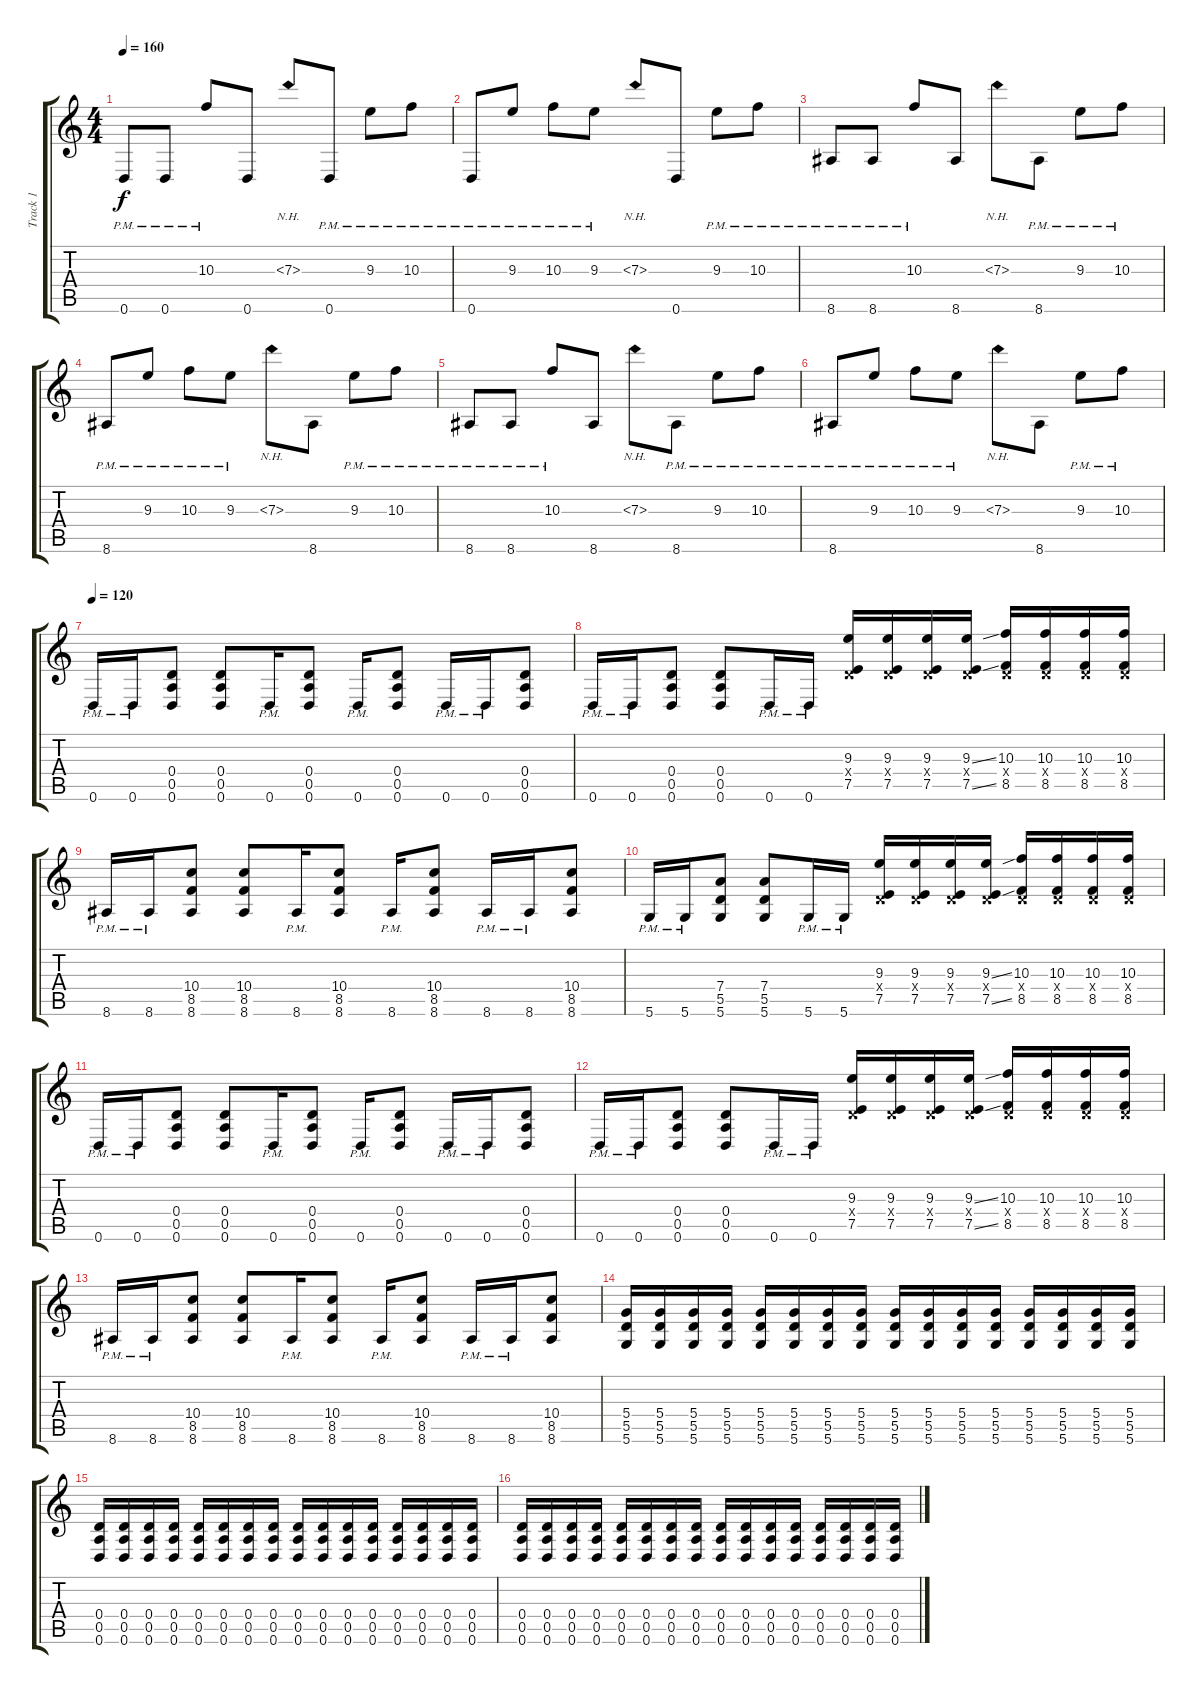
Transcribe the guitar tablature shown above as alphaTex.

\track ("Track 1" "Track 1") {instrument distortionguitar}
\staff {score tabs}
\tuning (E4 B3 G3 D3 A2 D2) {hide}
\ts (4 4)
\tempo 160
\clef g2
\ks c
0.6{pm}.8{dy f} 0.6{pm}.8 10.3{pm}.8 0.6.8 7.3{nh}.8 0.6{pm}.8 9.3{pm}.8 10.3{pm}.8 |
0.6{pm}.8 9.3{pm}.8 10.3{pm}.8 9.3{pm}.8 7.3{nh}.8 0.6.8 9.3{pm}.8 10.3{pm}.8 |
8.6{pm}.8 8.6{pm}.8 10.3{pm}.8 8.6.8 7.3{nh}.8 8.6{pm}.8 9.3{pm}.8 10.3{pm}.8 |
8.6{pm}.8 9.3{pm}.8 10.3{pm}.8 9.3{pm}.8 7.3{nh}.8 8.6.8 9.3{pm}.8 10.3{pm}.8 |
8.6{pm}.8 8.6{pm}.8 10.3{pm}.8 8.6.8 7.3{nh}.8 8.6{pm}.8 9.3{pm}.8 10.3{pm}.8 |
8.6{pm}.8 9.3{pm}.8 10.3{pm}.8 9.3{pm}.8 7.3{nh}.8 8.6.8 9.3{pm}.8 10.3{pm}.8 |
\tempo 120
0.6{pm}.16 0.6{pm}.16 (0.4 0.5 0.6).8 (0.4 0.5 0.6).8 0.6{pm}.16 (0.4 0.5 0.6).8 0.6{pm}.16 (0.4 0.5 0.6).8 0.6{pm}.16 0.6{pm}.16 (0.4 0.5 0.6).8 |
0.6{pm}.16 0.6{pm}.16 (0.4 0.5 0.6).8 (0.4 0.5 0.6).8 0.6{pm}.16 0.6{pm}.16 (9.3 0.4{x} 7.5).16 (9.3 0.4{x} 7.5).16 (9.3 0.4{x} 7.5).16 (9.3{ss} 0.4{x} 7.5{ss}).16 (10.3 0.4{x} 8.5).16 (10.3 0.4{x} 8.5).16 (10.3 0.4{x} 8.5).16 (10.3 0.4{x} 8.5).16 |
8.6{pm}.16 8.6{pm}.16 (10.4 8.5 8.6).8 (10.4 8.5 8.6).8 8.6{pm}.16 (10.4 8.5 8.6).8 8.6{pm}.16 (10.4 8.5 8.6).8 8.6{pm}.16 8.6{pm}.16 (10.4 8.5 8.6).8 |
5.6{pm}.16 5.6{pm}.16 (7.4 5.5 5.6).8 (7.4 5.5 5.6).8 5.6{pm}.16 5.6{pm}.16 (9.3 0.4{x} 7.5).16 (9.3 0.4{x} 7.5).16 (9.3 0.4{x} 7.5).16 (9.3{ss} 0.4{x} 7.5{ss}).16 (10.3 0.4{x} 8.5).16 (10.3 0.4{x} 8.5).16 (10.3 0.4{x} 8.5).16 (10.3 0.4{x} 8.5).16 |
0.6{pm}.16 0.6{pm}.16 (0.4 0.5 0.6).8 (0.4 0.5 0.6).8 0.6{pm}.16 (0.4 0.5 0.6).8 0.6{pm}.16 (0.4 0.5 0.6).8 0.6{pm}.16 0.6{pm}.16 (0.4 0.5 0.6).8 |
0.6{pm}.16 0.6{pm}.16 (0.4 0.5 0.6).8 (0.4 0.5 0.6).8 0.6{pm}.16 0.6{pm}.16 (9.3 0.4{x} 7.5).16 (9.3 0.4{x} 7.5).16 (9.3 0.4{x} 7.5).16 (9.3{ss} 0.4{x} 7.5{ss}).16 (10.3 0.4{x} 8.5).16 (10.3 0.4{x} 8.5).16 (10.3 0.4{x} 8.5).16 (10.3 0.4{x} 8.5).16 |
8.6{pm}.16 8.6{pm}.16 (10.4 8.5 8.6).8 (10.4 8.5 8.6).8 8.6{pm}.16 (10.4 8.5 8.6).8 8.6{pm}.16 (10.4 8.5 8.6).8 8.6{pm}.16 8.6{pm}.16 (10.4 8.5 8.6).8 |
(5.4 5.5 5.6).16 (5.4 5.5 5.6).16 (5.4 5.5 5.6).16 (5.4 5.5 5.6).16 (5.4 5.5 5.6).16 (5.4 5.5 5.6).16 (5.4 5.5 5.6).16 (5.4 5.5 5.6).16 (5.4 5.5 5.6).16 (5.4 5.5 5.6).16 (5.4 5.5 5.6).16 (5.4 5.5 5.6).16 (5.4 5.5 5.6).16 (5.4 5.5 5.6).16 (5.4 5.5 5.6).16 (5.4 5.5 5.6).16 |
(0.4 0.5 0.6).16 (0.4 0.5 0.6).16 (0.4 0.5 0.6).16 (0.4 0.5 0.6).16 (0.4 0.5 0.6).16 (0.4 0.5 0.6).16 (0.4 0.5 0.6).16 (0.4 0.5 0.6).16 (0.4 0.5 0.6).16 (0.4 0.5 0.6).16 (0.4 0.5 0.6).16 (0.4 0.5 0.6).16 (0.4 0.5 0.6).16 (0.4 0.5 0.6).16 (0.4 0.5 0.6).16 (0.4 0.5 0.6).16 |
(0.4 0.5 0.6).16 (0.4 0.5 0.6).16 (0.4 0.5 0.6).16 (0.4 0.5 0.6).16 (0.4 0.5 0.6).16 (0.4 0.5 0.6).16 (0.4 0.5 0.6).16 (0.4 0.5 0.6).16 (0.4 0.5 0.6).16 (0.4 0.5 0.6).16 (0.4 0.5 0.6).16 (0.4 0.5 0.6).16 (0.4 0.5 0.6).16 (0.4 0.5 0.6).16 (0.4 0.5 0.6).16 (0.4 0.5 0.6).16
